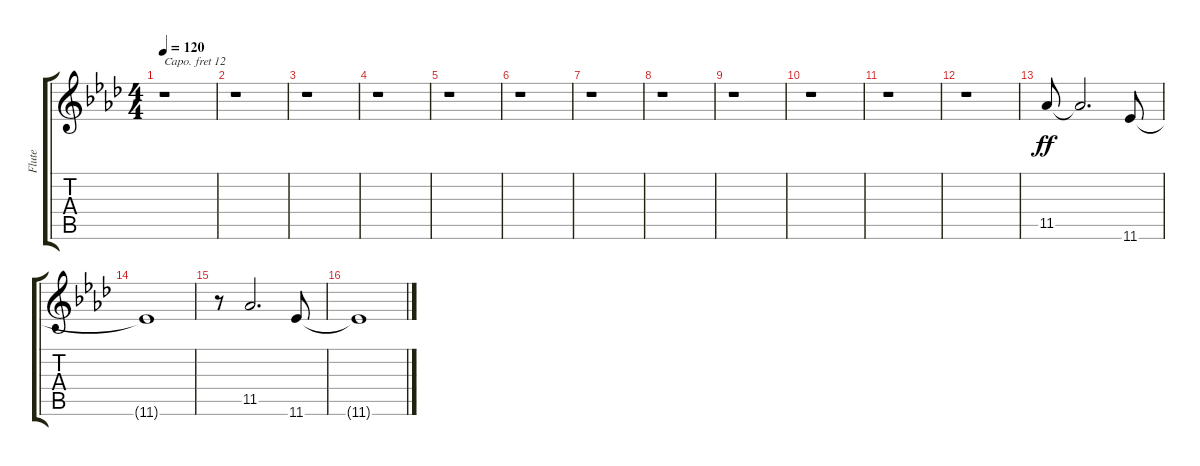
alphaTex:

\track ("Flute" "Flute") {instrument flute}
\staff {score tabs}
\capo 12
\tuning (E4 B3 G3 D3 A2 E2) {hide}
\ts (4 4)
\tempo 120
\clef g2
\ks ab
r.1{dy f} |
r.1 |
r.1 |
r.1 |
r.1 |
r.1 |
r.1 |
r.1 |
r.1 |
r.1 |
r.1 |
r.1 |
11.5.8{dy ff} 11.5{t}.2{d} 11.6.8 |
11.6{t}.1 |
r.8 11.5.2{d} 11.6.8 |
11.6{t}.1
